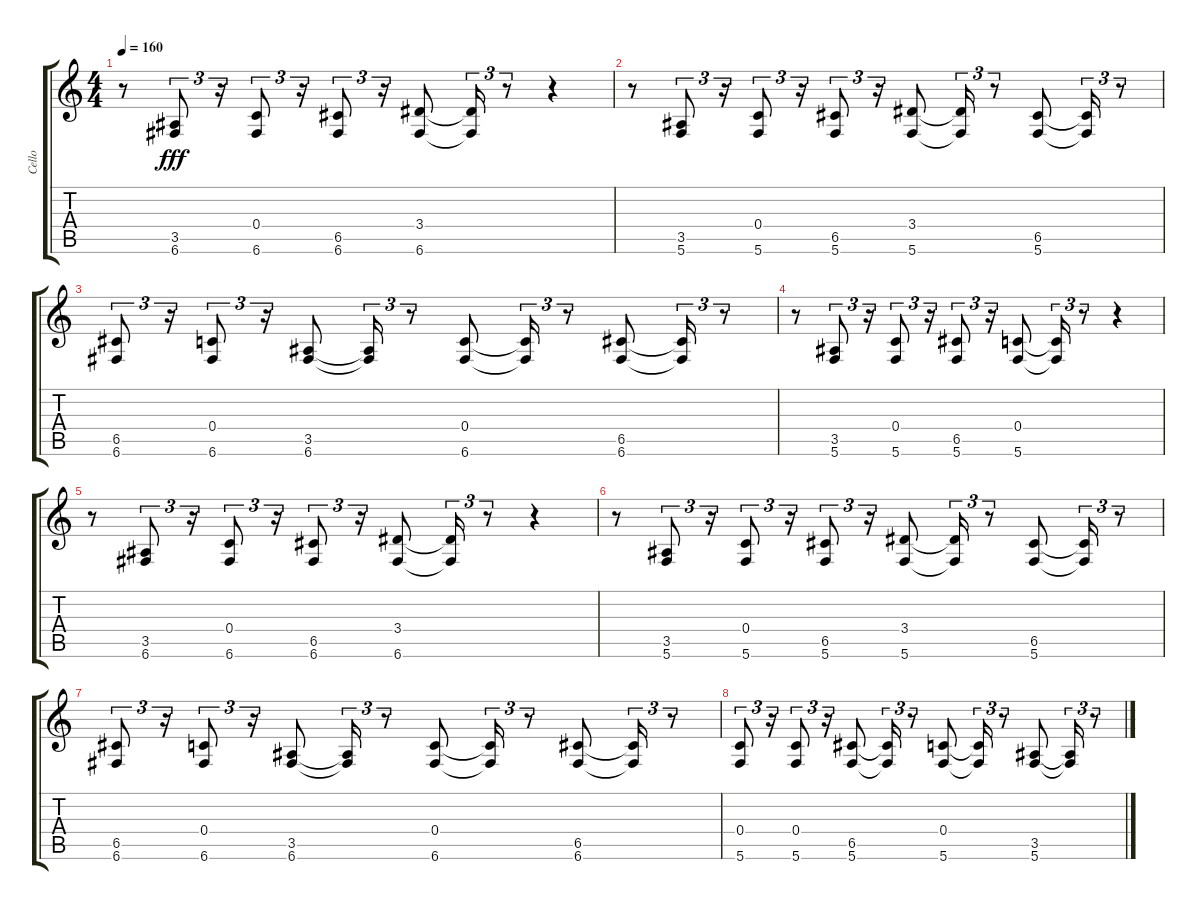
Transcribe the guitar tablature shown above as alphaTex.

\track ("Cello" "Cello") {instrument electricguitarclean}
\staff {score tabs}
\tuning (D4 A3 F3 C3 G2 C2) {hide}
\ts (4 4)
\tempo 160
\clef g2
\ks aminor
r.8{dy fff} (3.5 6.6).8{tu (3 2)} r.16{tu (3 2)} (0.4 6.6).8{tu (3 2)} r.16{tu (3 2)} (6.5 6.6).8{tu (3 2)} r.16{tu (3 2)} (3.4 6.6).8 (3.4{t} 6.6{t}).16{tu (3 2)} r.8{tu (3 2)} r.4 |
r.8 (3.5 5.6).8{tu (3 2)} r.16{tu (3 2)} (0.4 5.6).8{tu (3 2)} r.16{tu (3 2)} (6.5 5.6).8{tu (3 2)} r.16{tu (3 2)} (3.4 5.6).8 (3.4{t} 5.6{t}).16{tu (3 2)} r.8{tu (3 2)} (6.5 5.6).8 (6.5{t} 5.6{t}).16{tu (3 2)} r.8{tu (3 2)} |
(6.5 6.6).8{tu (3 2)} r.16{tu (3 2)} (0.4 6.6).8{tu (3 2)} r.16{tu (3 2)} (3.5 6.6).8 (3.5{t} 6.6{t}).16{tu (3 2)} r.8{tu (3 2)} (0.4 6.6).8 (0.4{t} 6.6{t}).16{tu (3 2)} r.8{tu (3 2)} (6.5 6.6).8 (6.5{t} 6.6{t}).16{tu (3 2)} r.8{tu (3 2)} |
r.8 (3.5 5.6).8{tu (3 2)} r.16{tu (3 2)} (0.4 5.6).8{tu (3 2)} r.16{tu (3 2)} (6.5 5.6).8{tu (3 2)} r.16{tu (3 2)} (0.4 5.6).8 (0.4{t} 5.6{t}).16{tu (3 2)} r.8{tu (3 2)} r.4 |
r.8 (3.5 6.6).8{tu (3 2)} r.16{tu (3 2)} (0.4 6.6).8{tu (3 2)} r.16{tu (3 2)} (6.5 6.6).8{tu (3 2)} r.16{tu (3 2)} (3.4 6.6).8 (3.4{t} 6.6{t}).16{tu (3 2)} r.8{tu (3 2)} r.4 |
r.8 (3.5 5.6).8{tu (3 2)} r.16{tu (3 2)} (0.4 5.6).8{tu (3 2)} r.16{tu (3 2)} (6.5 5.6).8{tu (3 2)} r.16{tu (3 2)} (3.4 5.6).8 (3.4{t} 5.6{t}).16{tu (3 2)} r.8{tu (3 2)} (6.5 5.6).8 (6.5{t} 5.6{t}).16{tu (3 2)} r.8{tu (3 2)} |
(6.5 6.6).8{tu (3 2)} r.16{tu (3 2)} (0.4 6.6).8{tu (3 2)} r.16{tu (3 2)} (3.5 6.6).8 (3.5{t} 6.6{t}).16{tu (3 2)} r.8{tu (3 2)} (0.4 6.6).8 (0.4{t} 6.6{t}).16{tu (3 2)} r.8{tu (3 2)} (6.5 6.6).8 (6.5{t} 6.6{t}).16{tu (3 2)} r.8{tu (3 2)} |
(0.4 5.6).8{tu (3 2)} r.16{tu (3 2)} (0.4 5.6).8{tu (3 2)} r.16{tu (3 2)} (6.5 5.6).8 (6.5{t} 5.6{t}).16{tu (3 2)} r.8{tu (3 2)} (0.4 5.6).8 (0.4{t} 5.6{t}).16{tu (3 2)} r.8{tu (3 2)} (3.5 5.6).8 (3.5{t} 5.6{t}).16{tu (3 2)} r.8{tu (3 2)}
